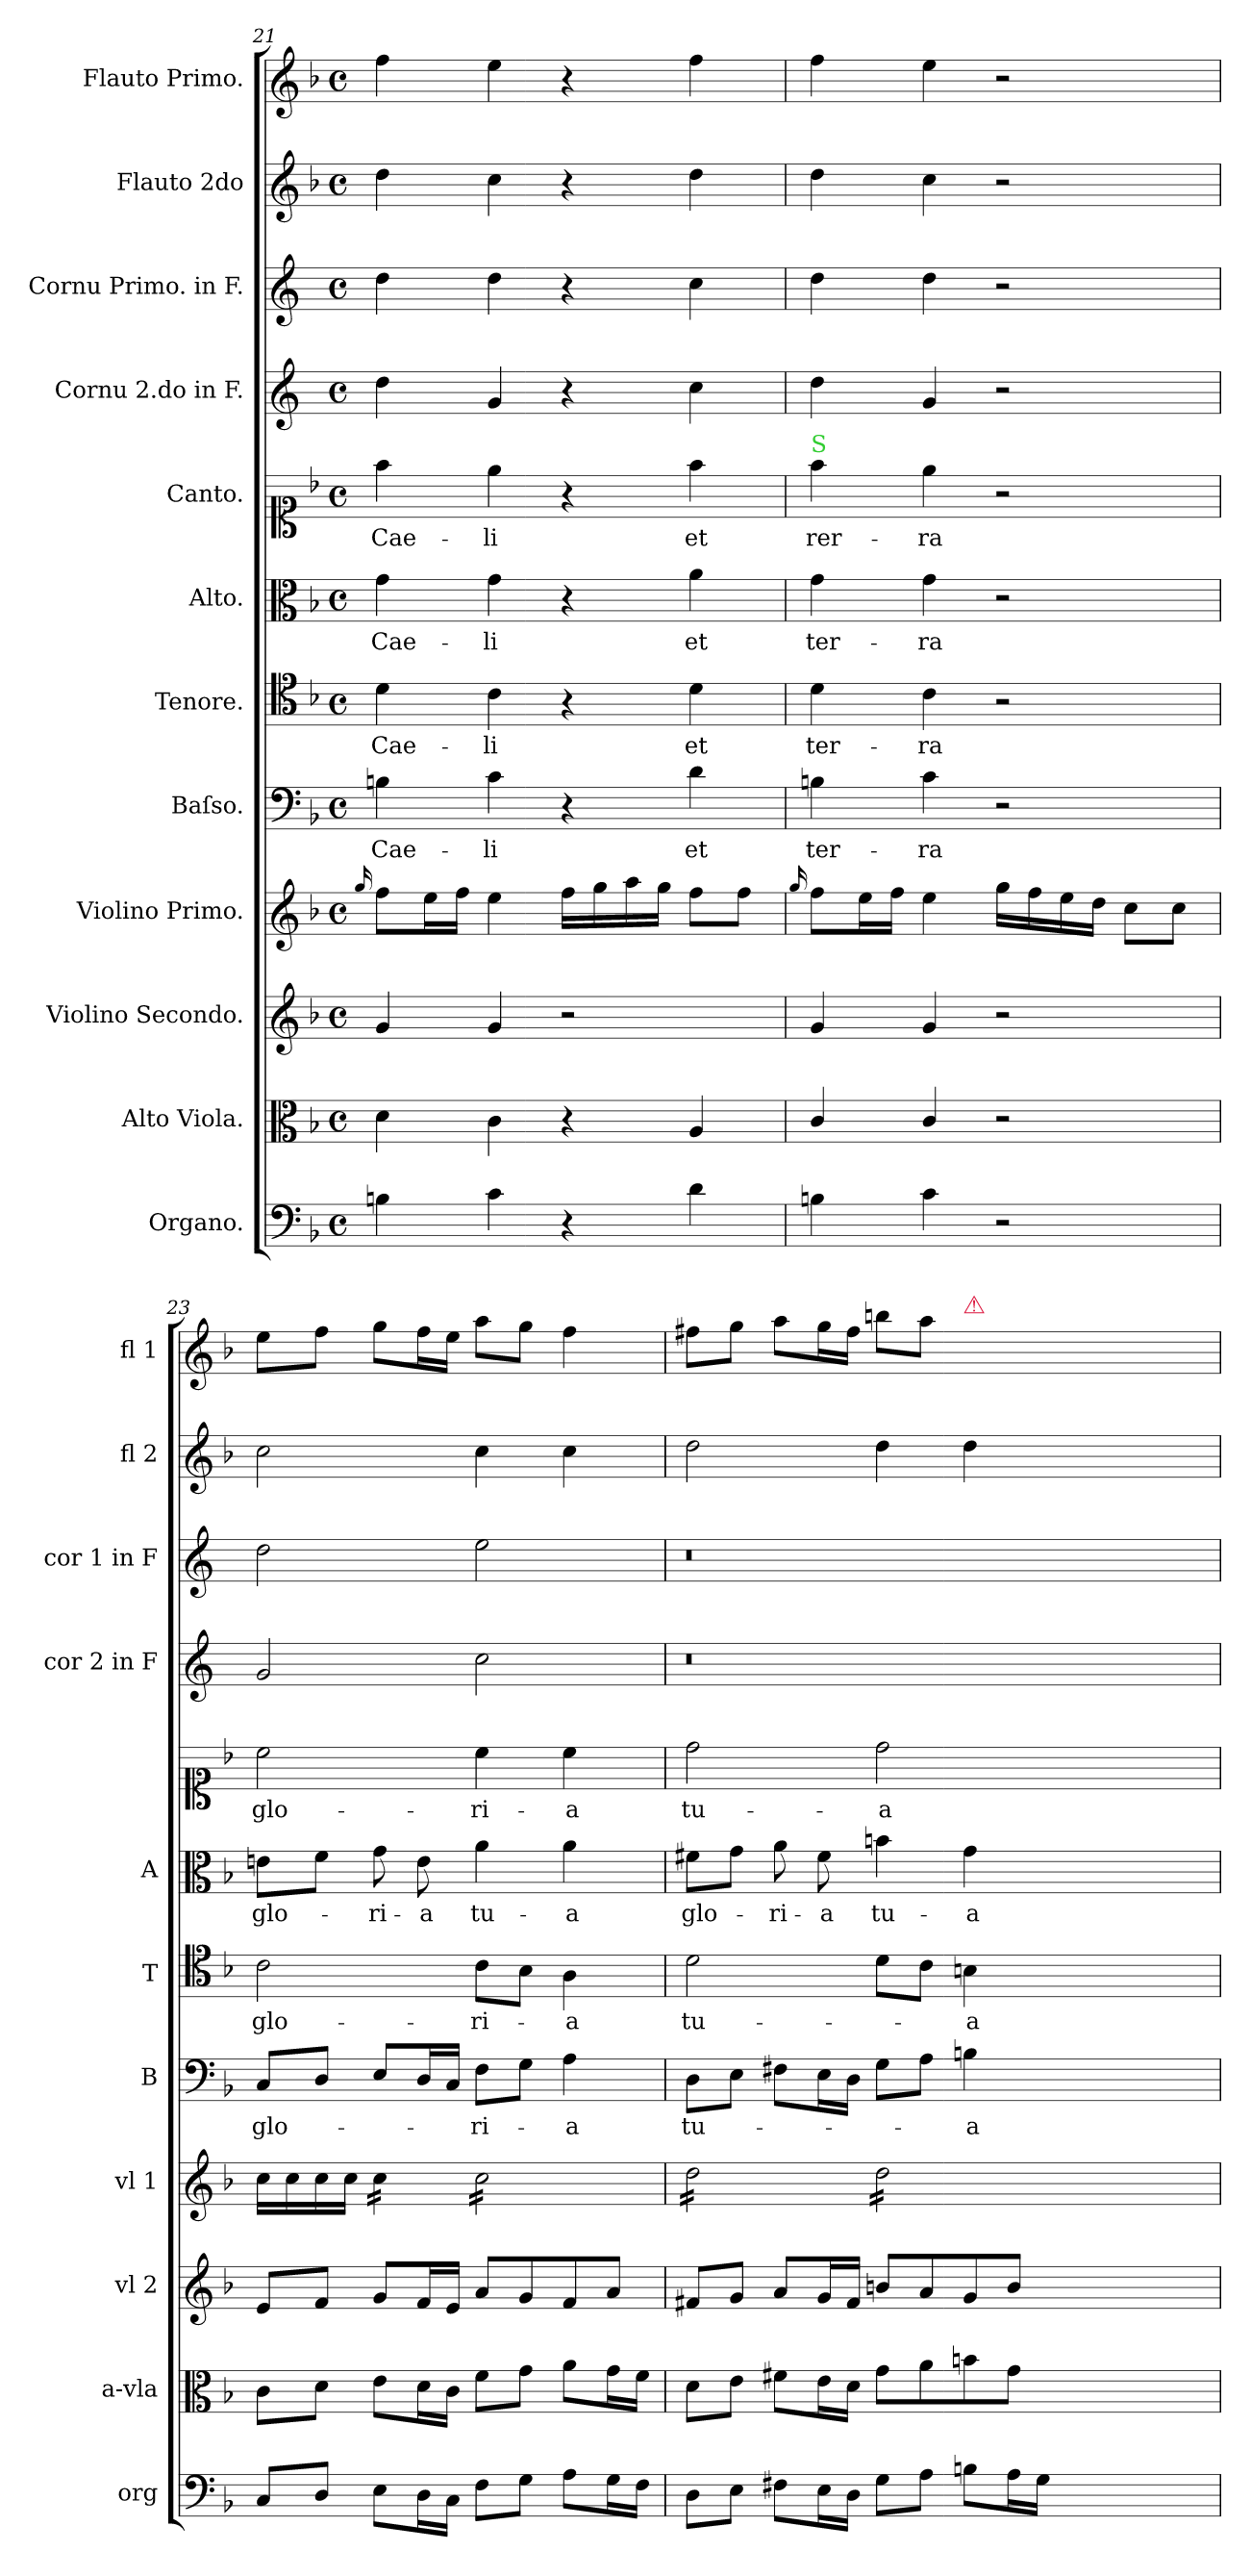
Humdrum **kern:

**kern	**kern	**kern	**kern	**kern	**text	**kern	**text	**kern	**text	**kern	**text	**kern	**kern	**kern	**kern
*part12	*part11	*part10	*part9	*part8	*part8	*part7	*part7	*part6	*part6	*part5	*part5	*part4	*part3	*part2	*part1
*staff12	*staff11	*staff10	*staff9	*staff8	*staff8	*staff7	*staff7	*staff6	*staff6	*staff5	*staff5	*staff4	*staff3	*staff2	*staff1
*I"Organo.	*I"Alto Viola.	*I"Violino Secondo.	*I"Violino Primo.	*I"Baſso.	*	*I"Tenore.	*	*I"Alto.	*	*I"Canto.	*	*I"Cornu 2.do in F.	*I"Cornu Primo. in F.	*I"Flauto 2do	*I"Flauto Primo.
*I'org	*I'a-vla	*I'vl 2	*I'vl 1	*I'B	*	*I'T	*	*I'A	*	*	*	*I'cor 2 in F	*I'cor 1 in F	*I'fl 2	*I'fl 1
*clefF4	*clefC3	*clefG2	*clefG2	*clefF4	*	*clefC4	*	*clefC3	*	*clefC1	*	*clefG2	*clefG2	*clefG2	*clefG2
*	*	*	*	*	*	*	*	*	*	*	*	*ITrd4c7	*ITrd4c7	*	*
*k[b-]	*k[b-]	*k[b-]	*k[b-]	*k[b-]	*	*k[b-]	*	*k[b-]	*	*k[b-]	*	*k[b-]	*k[b-]	*k[b-]	*k[b-]
*F:	*F:	*F:	*F:	*F:	*	*F:	*	*F:	*	*F:	*	*F:	*F:	*F:	*F:
*M4/4	*M4/4	*M4/4	*M4/4	*M4/4	*	*M4/4	*	*M4/4	*	*M4/4	*	*M4/4	*M4/4	*M4/4	*M4/4
*met(c)	*met(c)	*met(c)	*met(c)	*met(c)	*	*met(c)	*	*met(c)	*	*met(c)	*	*met(c)	*met(c)	*met(c)	*met(c)
=21	=21	=21	=21	=21	=21	=21	=21	=21	=21	=21	=21	=21	=21	=21	=21
.	.	.	16qqgg/	.	.	.	.	.	.	.	.	.	.	.	.
4Bn\	4d\	4g/	8ff\L	4Bn\	Cae-	4d\	Cae-	4g\	Cae-	4ff\	Cae-	4g\	4g\	4dd\	4ff\
.	.	.	16ee\L	.	.	.	.	.	.	.	.	.	.	.	.
.	.	.	16ff\JJ	.	.	.	.	.	.	.	.	.	.	.	.
4c\	4c\	4g/	4ee\	4c\	-li	4c\	-li	4g\	-li	4ee\	-li	4c/	4g\	4cc\	4ee\
4r	4r	2r	16ff\LL	4r	.	4r	.	4r	.	4r	.	4r	4r	4r	4r
.	.	.	16gg\	.	.	.	.	.	.	.	.	.	.	.	.
.	.	.	16aa\	.	.	.	.	.	.	.	.	.	.	.	.
.	.	.	16gg\JJ	.	.	.	.	.	.	.	.	.	.	.	.
4d\	4A/	.	8ff\L	4d\	et	4d\	et	4a\	et	4ff\	et	4f\	4f\	4dd\	4ff\
.	.	.	8ff\J	.	.	.	.	.	.	.	.	.	.	.	.
=22	=22	=22	=22	=22	=22	=22	=22	=22	=22	=22	=22	=22	=22	=22	=22
.	.	.	16qqgg/	.	.	.	.	.	.	.	.	.	.	.	.
!	!	!	!	!	!	!	!	!	!	!LO:TX:a:color=limegreen:t=S	!	!	!	!	!
4Bn\	4c/	4g/	8ff\L	4Bn\	ter-	4d\	ter-	4g\	ter-	4ff\	rer-	4g\	4g\	4dd\	4ff\
.	.	.	16ee\L	.	.	.	.	.	.	.	.	.	.	.	.
.	.	.	16ff\JJ	.	.	.	.	.	.	.	.	.	.	.	.
4c\	4c/	4g/	4ee\	4c\	-ra	4c\	-ra	4g\	-ra	4ee\	-ra	4c/	4g\	4cc\	4ee\
2r	2r	2r	16gg\LL	2r	.	2r	.	2r	.	2r	.	2r	2r	2r	2r
.	.	.	16ff\	.	.	.	.	.	.	.	.	.	.	.	.
.	.	.	16ee\	.	.	.	.	.	.	.	.	.	.	.	.
.	.	.	16dd\JJ	.	.	.	.	.	.	.	.	.	.	.	.
.	.	.	8cc\L	.	.	.	.	.	.	.	.	.	.	.	.
.	.	.	8cc\J	.	.	.	.	.	.	.	.	.	.	.	.
=23	=23	=23	=23	=23	=23	=23	=23	=23	=23	=23	=23	=23	=23	=23	=23
8C/L	8c\L	8e/L	16cc\LL	8C/L	glo-	2c\	glo-	8en\L	glo-	2cc\	glo-	2c/	2g\	2cc\	8ee\L
.	.	.	16cc\	.	.	.	.	.	.	.	.	.	.	.	.
8D/J	8d\J	8f/J	16cc\	8D/J	.	.	.	8f\J	.	.	.	.	.	.	8ff\J
.	.	.	16cc\JJ	.	.	.	.	.	.	.	.	.	.	.	.
*	*	*	*tremolo	*	*	*	*	*	*	*	*	*	*	*	*
8E\L	8e\L	8g/L	16cc\LL	8E/L	.	.	.	8g\	-ri-	.	.	.	.	.	8gg\L
.	.	.	16cc\	.	.	.	.	.	.	.	.	.	.	.	.
16D\L	16d\L	16f/L	16cc\	16D/L	.	.	.	8e\	-a	.	.	.	.	.	16ff\L
16C\JJ	16c\JJ	16e/JJ	16cc\JJ	16C/JJ	.	.	.	.	.	.	.	.	.	.	16ee\JJ
8F\L	8f\L	8a/L	16cc\LL	8F\L	-ri-	8c\L	-ri-	4a\	tu-	4cc\	-ri-	2f\	2a\	4cc\	8aa\L
.	.	.	16cc\	.	.	.	.	.	.	.	.	.	.	.	.
8G\J	8g\J	8g/	16cc\	8G\J	.	8B-\J	.	.	.	.	.	.	.	.	8gg\J
.	.	.	16cc\	.	.	.	.	.	.	.	.	.	.	.	.
8A\L	8a\L	8f/	16cc\	4A\	-a	4A\	-a	4a\	-a	4cc\	-a	.	.	4cc\	4ff\
.	.	.	16cc\	.	.	.	.	.	.	.	.	.	.	.	.
16G\L	16g\L	8a/J	16cc\	.	.	.	.	.	.	.	.	.	.	.	.
16F\JJ	16f\JJ	.	16cc\JJ	.	.	.	.	.	.	.	.	.	.	.	.
=24	=24	=24	=24	=24	=24	=24	=24	=24	=24	=24	=24	=24	=24	=24	=24
8D\L	8d\L	8f#X/L	16dd\LL	8D\L	tu-	2d\	tu-	8f#X\L	glo-	2dd\	tu-	0r	0r	2dd\	8ff#X\L
.	.	.	16dd\	.	.	.	.	.	.	.	.	.	.	.	.
8E\J	8e\J	8g/J	16dd\	8E\J	.	.	.	8g\J	.	.	.	.	.	.	8gg\J
.	.	.	16dd\	.	.	.	.	.	.	.	.	.	.	.	.
8F#X\L	8f#X\L	8a/L	16dd\	8F#X\L	.	.	.	8a\	-ri-	.	.	.	.	.	8aa\L
.	.	.	16dd\	.	.	.	.	.	.	.	.	.	.	.	.
16E\L	16e\L	16g/L	16dd\	16E\L	.	.	.	8f#\	-a	.	.	.	.	.	16gg\L
16D\JJ	16d\JJ	16f#/JJ	16dd\JJ	16D\JJ	.	.	.	.	.	.	.	.	.	.	16ff#\JJ
8G\L	8g\L	8bn/L	16dd\LL	8G\L	.	8d\L	.	4bn\	tu-	2dd\	-a	.	.	4dd\	8bbn\L
.	.	.	16dd\	.	.	.	.	.	.	.	.	.	.	.	.
8A\J	8a\	8a/	16dd\	8A\J	.	8c\J	.	.	.	.	.	.	.	.	8aa\J
.	.	.	16dd\	.	.	.	.	.	.	.	.	.	.	.	.
!	!	!	!	!	!	!	!	!	!	!	!	!	!	!	!LO:TX:a:color=crimson:t=⚠
8Bn\L	8bn\	8g/	16dd\	4Bn\	-a	4Bn\	-a	4g\	-a	.	.	.	.	4dd\	4gg\yy
.	.	.	16dd\	.	.	.	.	.	.	.	.	.	.	.	.
16A\L	8g\J	8b/J	16dd\	.	.	.	.	.	.	.	.	.	.	.	.
16G\JJ	.	.	16dd\JJ	.	.	.	.	.	.	.	.	.	.	.	.
*	*	*	*Xtremolo	*	*	*	*	*	*	*	*	*	*	*	*
1ryy	1ryy	1ryy	1ryy	1ryy	.	1ryy	.	1ryy	.	1ryy	.	.	.	1ryy	1ryy
=	=	=	=	=	=	=	=	=	=	=	=	=	=	=	=
*-	*-	*-	*-	*-	*-	*-	*-	*-	*-	*-	*-	*-	*-	*-	*-
